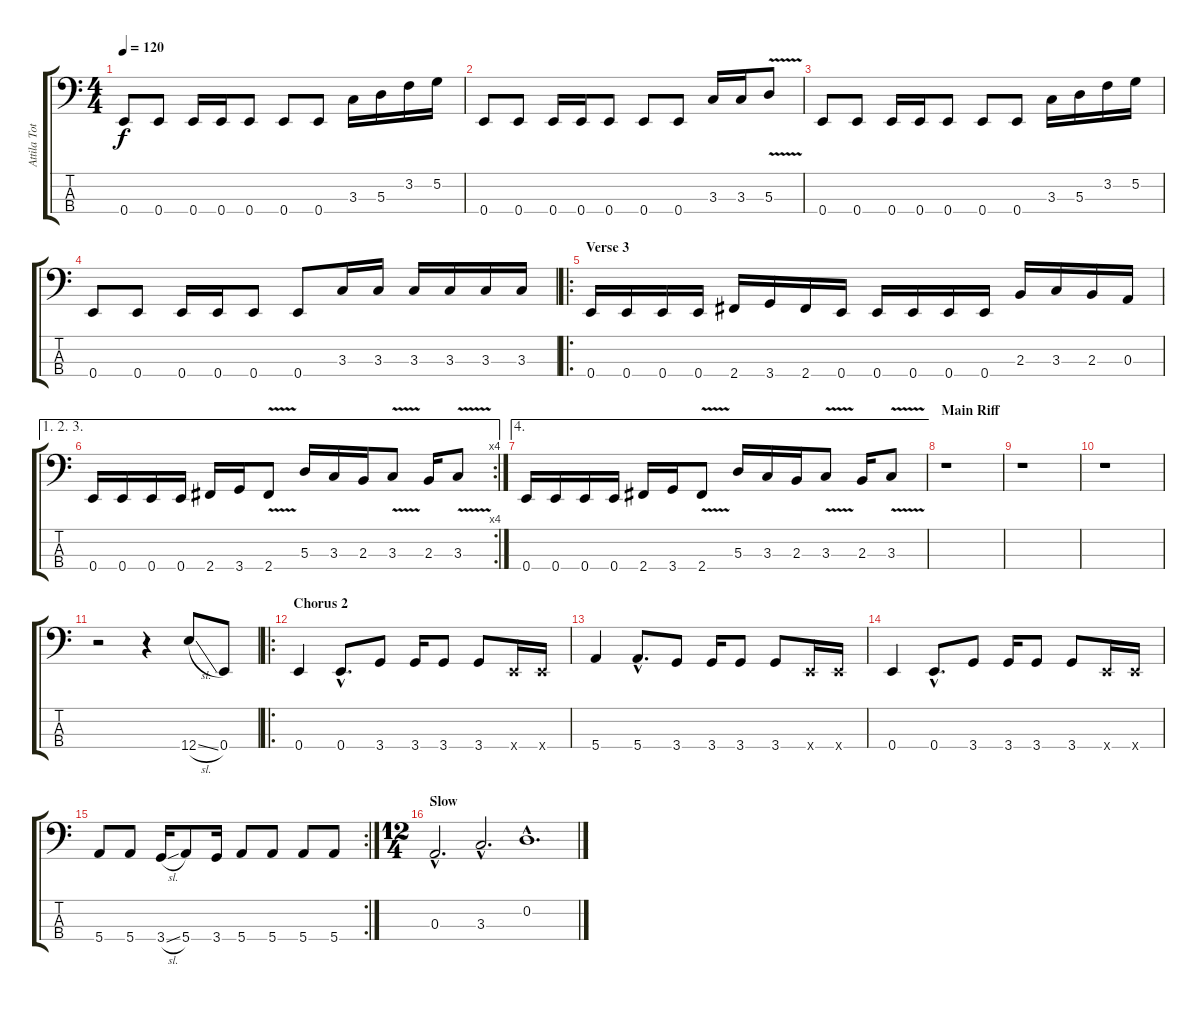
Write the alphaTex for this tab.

\track ("Attila Toth" "Attila Tot") {instrument electricbasspick}
\staff {score tabs}
\tuning (G2 D2 A1 E1) {hide}
\ts (4 4)
\tempo 120
\clef f4
\ks c
0.4.8{dy f} 0.4.8 0.4.16 0.4.16 0.4.8 0.4.8 0.4.8 3.3.16 5.3.16 3.2.16 5.2.16 |
0.4.8 0.4.8 0.4.16 0.4.16 0.4.8 0.4.8 0.4.8 3.3.16 3.3.16 5.3{v}.8 |
0.4.8 0.4.8 0.4.16 0.4.16 0.4.8 0.4.8 0.4.8 3.3.16 5.3.16 3.2.16 5.2.16 |
0.4.8 0.4.8 0.4.16 0.4.16 0.4.8 0.4.8 3.3.16 3.3.16 3.3.16 3.3.16 3.3.16 3.3.16 |
\ro
\section ("" "Verse 3")
0.4.16 0.4.16 0.4.16 0.4.16 2.4.16 3.4.16 2.4.16 0.4.16 0.4.16 0.4.16 0.4.16 0.4.16 2.3.16 3.3.16 2.3.16 0.3.16 |
\ae (1 2 3)
\rc 4
0.4.16 0.4.16 0.4.16 0.4.16 2.4.16 3.4.16 2.4{v}.8 5.3.16 3.3.16 2.3.16 3.3{v}.8 2.3.16 3.3{v}.8 |
\ae 4
0.4.16 0.4.16 0.4.16 0.4.16 2.4.16 3.4.16 2.4{v}.8 5.3.16 3.3.16 2.3.16 3.3{v}.8 2.3.16 3.3{v}.8 |
\section ("" "Main Riff")
r.1 |
r.1 |
r.1 |
r.2 r.4 12.4{sl}.8 0.4.8 |
\ro
\section ("" "Chorus 2")
0.4.4 0.4{hac}.8{d} 3.4.8 3.4.16 3.4.8 3.4.8 0.4{x}.16 0.4{x}.16 |
5.4.4 5.4{hac}.8{d} 3.4.8 3.4.16 3.4.8 3.4.8 0.4{x}.16 0.4{x}.16 |
0.4.4 0.4{hac}.8{d} 3.4.8 3.4.16 3.4.8 3.4.8 0.4{x}.16 0.4{x}.16 |
\rc 2
5.4.8 5.4.8 3.4{sl}.16 5.4.8 3.4.16 5.4.8 5.4.8 5.4.8 5.4.8 |
\ts (12 4)
\section ("" "Slow")
0.3{hac}.2{d} 3.3{hac}.2{d} 0.2{hac}.1{d}
